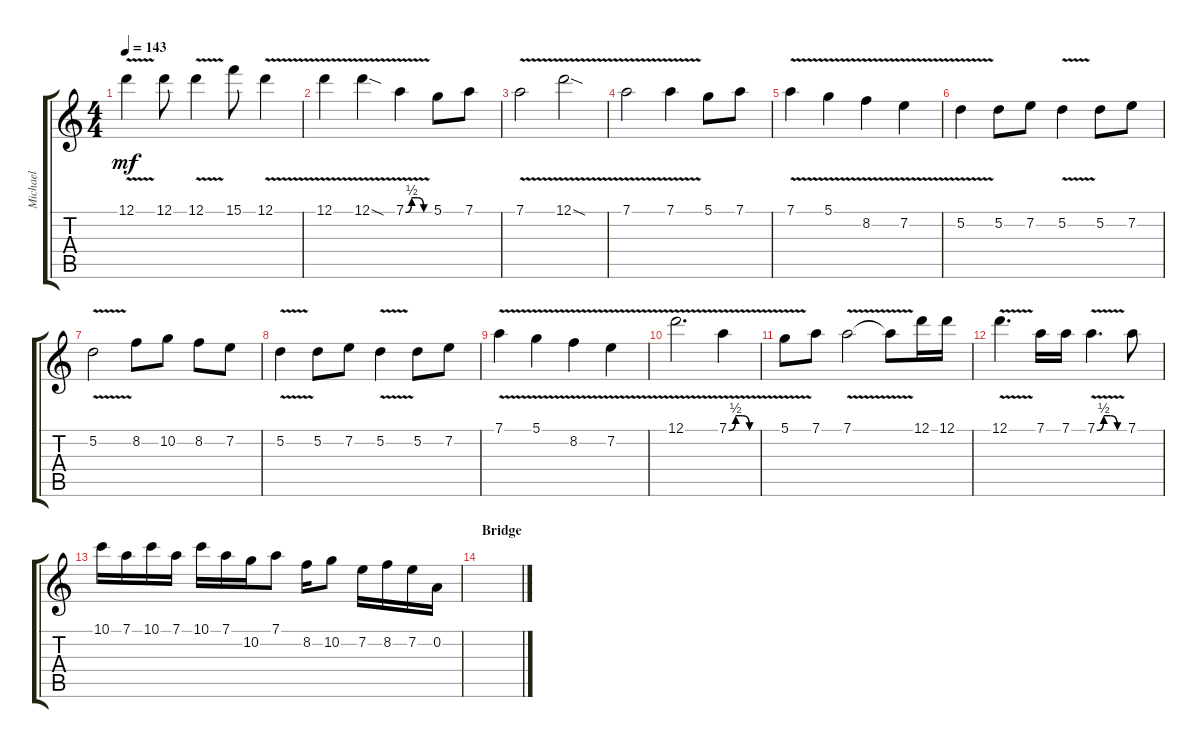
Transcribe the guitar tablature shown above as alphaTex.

\track ("Michael" "Michael") {instrument distortionguitar}
\staff {score tabs}
\tuning (D4 A3 F3 C3 G2 D2) {hide}
\ts (4 4)
\tempo 143
\clef g2
\ks c
12.1{v}.4{dy mf} 12.1.8 12.1{v}.4 15.1.8 12.1{v}.4 |
12.1{v}.4 12.1{v sod}.4 7.1{be (custom 0 0 15 2 30 2 45 0 60 0) v}.4 5.1.8 7.1.8 |
7.1{v}.2 12.1{v sod}.2 |
7.1{v}.2 7.1{v}.4 5.1.8 7.1.8 |
7.1{v}.4 5.1{v}.4 8.2{v}.4 7.2{v}.4 |
5.2{v}.4 5.2.8 7.2.8 5.2{v}.4 5.2.8 7.2.8 |
5.2{v}.2 8.2.8 10.2.8 8.2.8 7.2.8 |
5.2{v}.4 5.2.8 7.2.8 5.2{v}.4 5.2.8 7.2.8 |
7.1{v}.4 5.1{v}.4 8.2{v}.4 7.2{v}.4 |
12.1{v}.2{d} 7.1{be (custom 0 0 15 2 30 2 45 0 60 0) v}.4 |
5.1{v}.8 7.1.8 7.1{v}.2 7.1{v t}.8 12.1.16 12.1.16 |
12.1{v}.4{d} 7.1.16 7.1.16 7.1{be (custom 0 0 15 2 30 2 45 0 60 0) v}.4{d} 7.1.8 |
10.1.16 7.1.16 10.1.16 7.1.16 10.1.16 7.1.16 10.2.16 7.1.8 8.2.16 10.2.8 7.2.16 8.2.16 7.2.16 0.2.16 |
\section ("" "Bridge")
